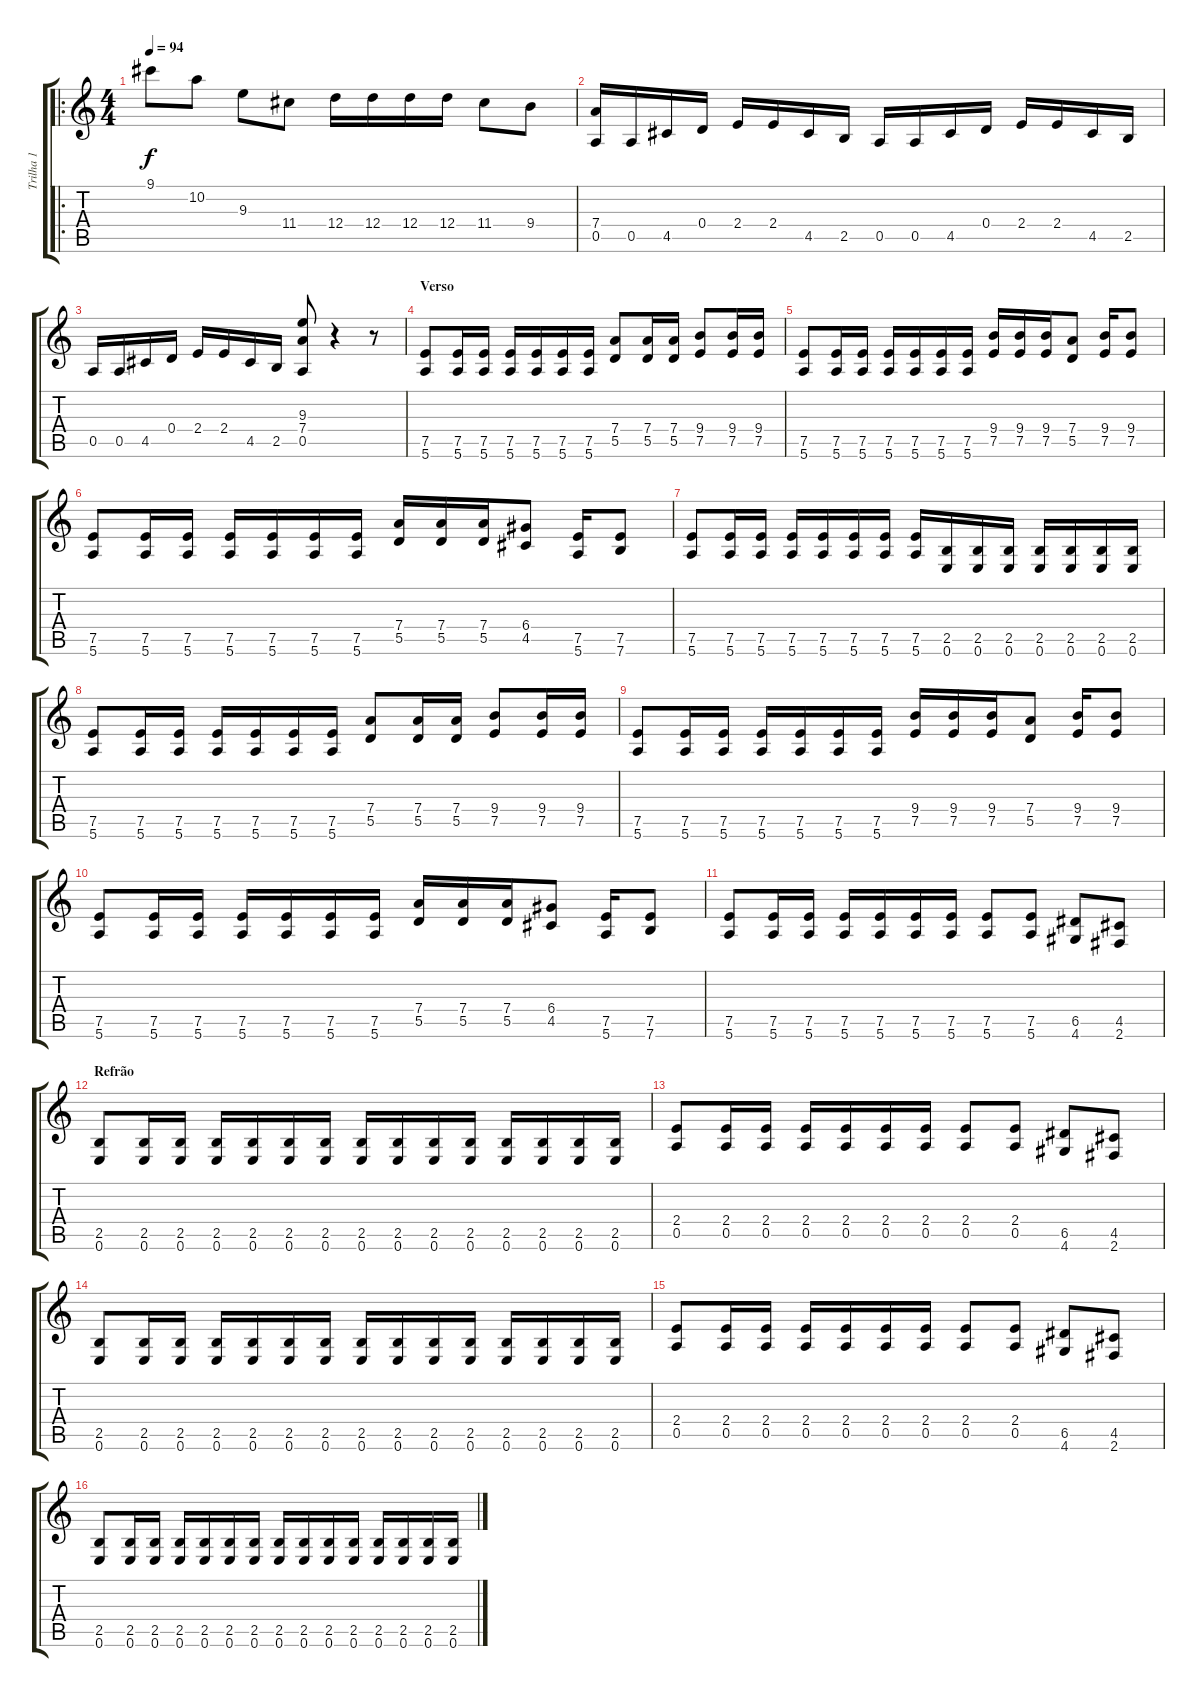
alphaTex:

\track ("Trilha 1" "Trilha 1") {instrument distortionguitar}
\staff {score tabs}
\tuning (E4 B3 G3 D3 A2 E2) {hide}
\ro
\ts (4 4)
\tempo 94
\clef g2
\ks c
9.1.8{dy f instrument distortionguitar} 10.2.8 9.3.8 11.4.8 12.4.16 12.4.16 12.4.16 12.4.16 11.4.8 9.4.8 |
(7.4 0.5).16 0.5.16 4.5.16 0.4.16 2.4.16 2.4.16 4.5.16 2.5.16 0.5.16 0.5.16 4.5.16 0.4.16 2.4.16 2.4.16 4.5.16 2.5.16 |
0.5.16 0.5.16 4.5.16 0.4.16 2.4.16 2.4.16 4.5.16 2.5.16 (9.3 7.4 0.5).8 r.4 r.8 |
\section ("" "Verso")
(7.5 5.6).8 (7.5 5.6).16 (7.5 5.6).16 (7.5 5.6).16 (7.5 5.6).16 (7.5 5.6).16 (7.5 5.6).16 (7.4 5.5).8 (7.4 5.5).16 (7.4 5.5).16 (9.4 7.5).8 (9.4 7.5).16 (9.4 7.5).16 |
(7.5 5.6).8 (7.5 5.6).16 (7.5 5.6).16 (7.5 5.6).16 (7.5 5.6).16 (7.5 5.6).16 (7.5 5.6).16 (9.4 7.5).16 (9.4 7.5).16 (9.4 7.5).16 (7.4 5.5).8 (9.4 7.5).16 (9.4 7.5).8 |
(7.5 5.6).8 (7.5 5.6).16 (7.5 5.6).16 (7.5 5.6).16 (7.5 5.6).16 (7.5 5.6).16 (7.5 5.6).16 (7.4 5.5).16 (7.4 5.5).16 (7.4 5.5).16 (6.4 4.5).8 (7.5 5.6).16 (7.5 7.6).8 |
(7.5 5.6).8 (7.5 5.6).16 (7.5 5.6).16 (7.5 5.6).16 (7.5 5.6).16 (7.5 5.6).16 (7.5 5.6).16 (7.5 5.6).16 (2.5 0.6).16 (2.5 0.6).16 (2.5 0.6).16 (2.5 0.6).16 (2.5 0.6).16 (2.5 0.6).16 (2.5 0.6).16 |
(7.5 5.6).8 (7.5 5.6).16 (7.5 5.6).16 (7.5 5.6).16 (7.5 5.6).16 (7.5 5.6).16 (7.5 5.6).16 (7.4 5.5).8 (7.4 5.5).16 (7.4 5.5).16 (9.4 7.5).8 (9.4 7.5).16 (9.4 7.5).16 |
(7.5 5.6).8 (7.5 5.6).16 (7.5 5.6).16 (7.5 5.6).16 (7.5 5.6).16 (7.5 5.6).16 (7.5 5.6).16 (9.4 7.5).16 (9.4 7.5).16 (9.4 7.5).16 (7.4 5.5).8 (9.4 7.5).16 (9.4 7.5).8 |
(7.5 5.6).8 (7.5 5.6).16 (7.5 5.6).16 (7.5 5.6).16 (7.5 5.6).16 (7.5 5.6).16 (7.5 5.6).16 (7.4 5.5).16 (7.4 5.5).16 (7.4 5.5).16 (6.4 4.5).8 (7.5 5.6).16 (7.5 7.6).8 |
(7.5 5.6).8 (7.5 5.6).16 (7.5 5.6).16 (7.5 5.6).16 (7.5 5.6).16 (7.5 5.6).16 (7.5 5.6).16 (7.5 5.6).8 (7.5 5.6).8 (6.5 4.6).8 (4.5 2.6).8 |
\section ("" "Refrão")
(2.5 0.6).8 (2.5 0.6).16 (2.5 0.6).16 (2.5 0.6).16 (2.5 0.6).16 (2.5 0.6).16 (2.5 0.6).16 (2.5 0.6).16 (2.5 0.6).16 (2.5 0.6).16 (2.5 0.6).16 (2.5 0.6).16 (2.5 0.6).16 (2.5 0.6).16 (2.5 0.6).16 |
(2.4 0.5).8 (2.4 0.5).16 (2.4 0.5).16 (2.4 0.5).16 (2.4 0.5).16 (2.4 0.5).16 (2.4 0.5).16 (2.4 0.5).8 (2.4 0.5).8 (6.5 4.6).8 (4.5 2.6).8 |
(2.5 0.6).8 (2.5 0.6).16 (2.5 0.6).16 (2.5 0.6).16 (2.5 0.6).16 (2.5 0.6).16 (2.5 0.6).16 (2.5 0.6).16 (2.5 0.6).16 (2.5 0.6).16 (2.5 0.6).16 (2.5 0.6).16 (2.5 0.6).16 (2.5 0.6).16 (2.5 0.6).16 |
(2.4 0.5).8 (2.4 0.5).16 (2.4 0.5).16 (2.4 0.5).16 (2.4 0.5).16 (2.4 0.5).16 (2.4 0.5).16 (2.4 0.5).8 (2.4 0.5).8 (6.5 4.6).8 (4.5 2.6).8 |
(2.5 0.6).8 (2.5 0.6).16 (2.5 0.6).16 (2.5 0.6).16 (2.5 0.6).16 (2.5 0.6).16 (2.5 0.6).16 (2.5 0.6).16 (2.5 0.6).16 (2.5 0.6).16 (2.5 0.6).16 (2.5 0.6).16 (2.5 0.6).16 (2.5 0.6).16 (2.5 0.6).16
